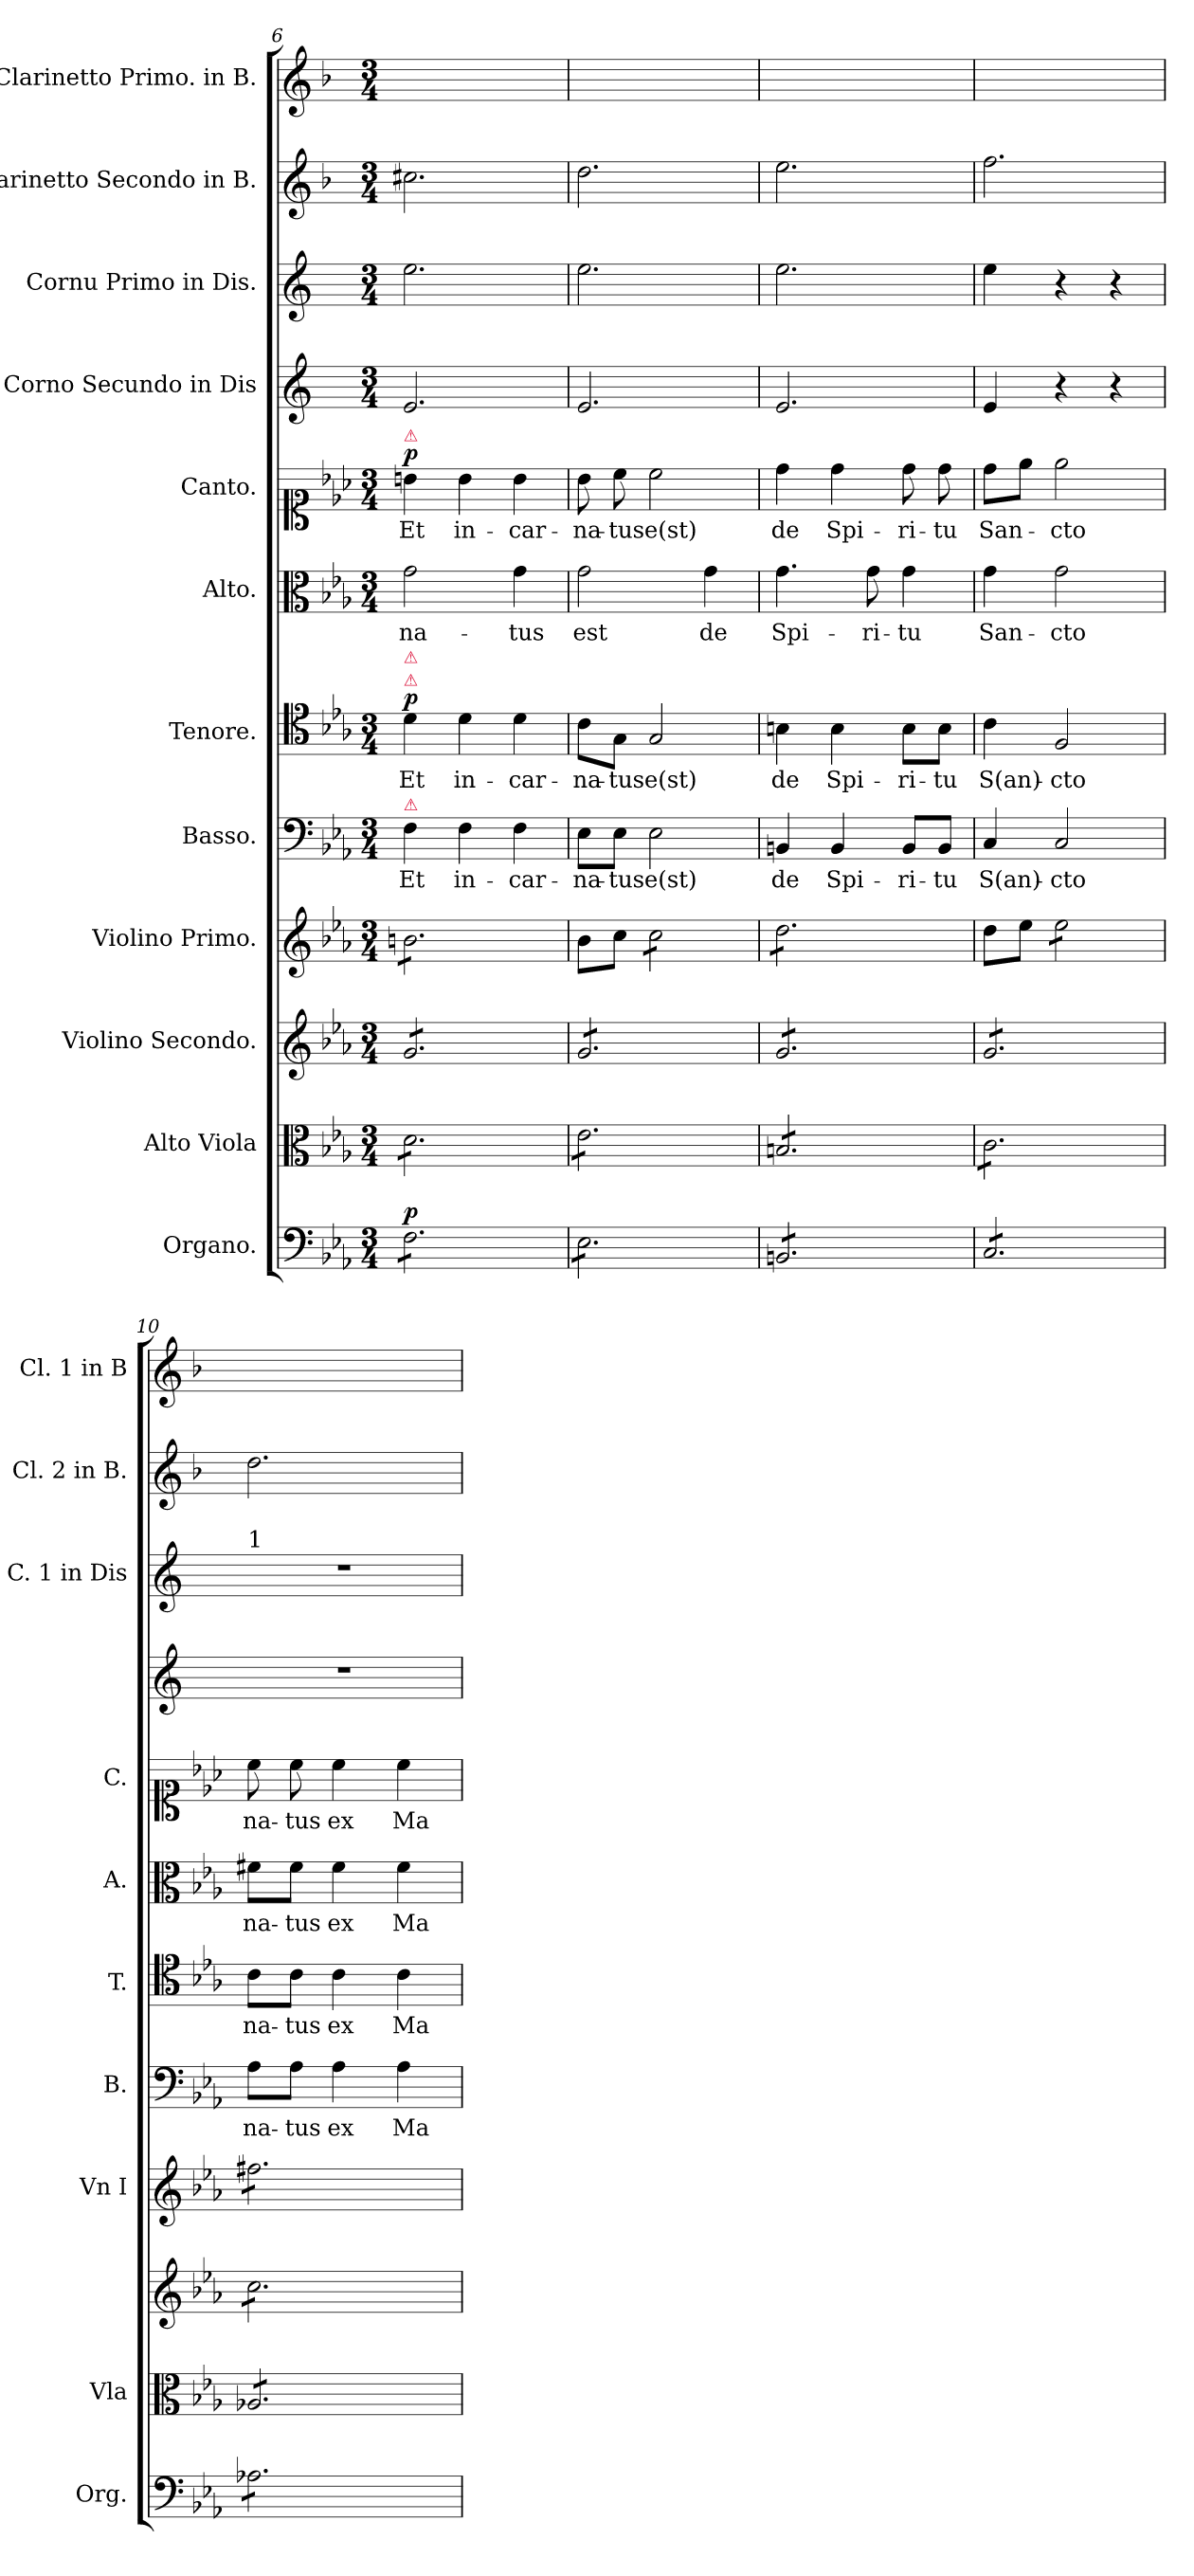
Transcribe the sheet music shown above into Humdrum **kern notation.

**kern	**dynam	**kern	**kern	**kern	**kern	**text	**kern	**text	**dynam	**kern	**text	**kern	**text	**dynam	**kern	**kern	**kern	**kern
*part12	*part12	*part11	*part10	*part9	*part8	*part8	*part7	*part7	*part7	*part6	*part6	*part5	*part5	*part5	*part4	*part3	*part2	*part1
*staff12	*staff12	*staff11	*staff10	*staff9	*staff8	*staff8	*staff7	*staff7	*staff7	*staff6	*staff6	*staff5	*staff5	*staff5	*staff4	*staff3	*staff2	*staff1
*I"Organo.	*	*I"Alto Viola	*I"Violino Secondo.	*I"Violino Primo.	*I"Basso.	*	*I"Tenore.	*	*	*I"Alto.	*	*I"Canto.	*	*	*I"Corno Secundo in Dis	*I"Cornu Primo in Dis.	*I"Clarinetto Secondo in B.	*I"Clarinetto Primo. in B.
*I'Org.	*	*I'Vla	*	*I'Vn I	*I'B.	*	*I'T.	*	*	*I'A.	*	*I'C.	*	*	*	*I'C. 1 in Dis	*I'Cl. 2 in B.	*I'Cl. 1 in B
*clefF4	*	*clefC3	*clefG2	*clefG2	*clefF4	*	*clefC4	*	*	*clefC3	*	*clefC1	*	*	*clefG2	*clefG2	*clefG2	*clefG2
*	*	*	*	*	*	*	*	*	*	*	*	*	*	*	*ITrd-2c-3	*ITrd5c9	*ITrd1c2	*ITrd1c2
*k[b-e-a-]	*	*k[b-e-a-]	*k[b-e-a-]	*k[b-e-a-]	*k[b-e-a-]	*	*k[b-e-a-]	*	*	*k[b-e-a-]	*	*k[b-e-a-]	*	*	*k[b-e-a-]	*k[b-e-a-]	*k[b-e-a-]	*k[b-e-a-]
*E-:	*	*E-:	*E-:	*E-:	*E-:	*	*E-:	*	*	*E-:	*	*E-:	*	*	*	*	*E-:	*E-:
*M3/4	*	*M3/4	*M3/4	*M3/4	*M3/4	*	*M3/4	*	*	*M3/4	*	*M3/4	*	*	*M3/4	*M3/4	*M3/4	*M3/4
=6	=6	=6	=6	=6	=6	=6	=6	=6	=6	=6	=6	=6	=6	=6	=6	=6	=6	=6
!	!	!	!	!	!	!	!	!	!	!	!	!LO:TX:a:color=crimson:t=⚠	!	!	!	!	!	!
!	!	!	!	!	!	!	!LO:TX:a:color=crimson:t=⚠	!	!	!	!	!	!	!	!	!	!	!
!	!	!	!	!	!	!	!LO:TX:a:color=crimson:t=⚠	!	!	!	!	!	!	!	!	!	!	!
!	!	!	!	!	!LO:TX:a:color=crimson:t=⚠	!	!	!	!	!	!	!	!	!	!	!	!	!
!	!	!	!	!LO:TX:Bi:t=Cres&colon;	!	!	!	!	!	!	!	!	!	!	!	!	!	!
!	!	!	!LO:TX:Bi:t=Cres&colon;	!	!	!	!	!	!	!	!	!	!	!	!	!	!	!
!	!	!LO:TX:Bi:t=Cres&colon;	!	!	!	!	!	!	!	!	!	!	!	!	!	!	!	!
!	!LO:DY:a	!	!	!	!	!	!	!	!LO:DY:a	!	!	!	!	!LO:DY:a	!	!	!	!
*tremolo	*	*	*	*	*	*	*	*	*	*	*	*	*	*	*	*	*	*
*	*	*tremolo	*	*	*	*	*	*	*	*	*	*	*	*	*	*	*	*
*	*	*	*tremolo	*	*	*	*	*	*	*	*	*	*	*	*	*	*	*
*	*	*	*	*tremolo	*	*	*	*	*	*	*	*	*	*	*	*	*	*
8F\L	p	8d\L	8g/L	8bn\L	4F\	Et	4d\	Et	p	2g\	-na-	4bn\	Et	p	2.g/	2.g\	2.bn\	2.ryy
8F\	.	8d\	8g/	8bn\	.	.	.	.	.	.	.	.	.	.	.	.	.	.
8F\	.	8d\	8g/	8bn\	4F\	in-	4d\	in-	.	.	.	4b\	in-	.	.	.	.	.
8F\	.	8d\	8g/	8bn\	.	.	.	.	.	.	.	.	.	.	.	.	.	.
8F\	.	8d\	8g/	8bn\	4F\	-car-	4d\	-car-	.	4g\	-tus	4b\	-car-	.	.	.	.	.
8F\J	.	8d\J	8g/J	8bn\J	.	.	.	.	.	.	.	.	.	.	.	.	.	.
*	*	*	*	*Xtremolo	*	*	*	*	*	*	*	*	*	*	*	*	*	*
=7	=7	=7	=7	=7	=7	=7	=7	=7	=7	=7	=7	=7	=7	=7	=7	=7	=7	=7
8E-\L	.	8e-\L	8g/L	8b-\L	8E-\L	-na-	8c\L	-na-	.	2g\	est	8b-\	-na-	.	2.g/	2.g\	2.cc\	2.ryy
8E-\	.	8e-\	8g/	8cc\J	8E-\J	-tus	8G\J	-tus	.	.	.	8cc\	-tus	.	.	.	.	.
*	*	*	*	*tremolo	*	*	*	*	*	*	*	*	*	*	*	*	*	*
8E-\	.	8e-\	8g/	8cc\L	2E-\	e(st)	2G/	e(st)	.	.	.	2cc\	e(st)	.	.	.	.	.
8E-\	.	8e-\	8g/	8cc\	.	.	.	.	.	.	.	.	.	.	.	.	.	.
8E-\	.	8e-\	8g/	8cc\	.	.	.	.	.	4g\	de	.	.	.	.	.	.	.
8E-\J	.	8e-\J	8g/J	8cc\J	.	.	.	.	.	.	.	.	.	.	.	.	.	.
=8	=8	=8	=8	=8	=8	=8	=8	=8	=8	=8	=8	=8	=8	=8	=8	=8	=8	=8
8BBn/L	.	8Bn/L	8g/L	8dd\L	4BBn/	de	4Bn\	de	.	4.g\	Spi-	4dd\	de	.	2.g/	2.g\	2.dd\	2.ryy
8BBn/	.	8Bn/	8g/	8dd\	.	.	.	.	.	.	.	.	.	.	.	.	.	.
8BBn/	.	8Bn/	8g/	8dd\	4BB/	Spi-	4B\	Spi-	.	.	.	4dd\	Spi-	.	.	.	.	.
8BBn/	.	8Bn/	8g/	8dd\	.	.	.	.	.	8g\	-ri-	.	.	.	.	.	.	.
8BBn/	.	8Bn/	8g/	8dd\	8BB/L	-ri-	8B\L	-ri-	.	4g\	-tu	8dd\	-ri-	.	.	.	.	.
8BBn/J	.	8Bn/J	8g/J	8dd\J	8BB/J	-tu	8B\J	-tu	.	.	.	8dd\	-tu	.	.	.	.	.
*	*	*	*	*Xtremolo	*	*	*	*	*	*	*	*	*	*	*	*	*	*
=9	=9	=9	=9	=9	=9	=9	=9	=9	=9	=9	=9	=9	=9	=9	=9	=9	=9	=9
8C/L	.	8c\L	8g/L	8dd\L	4C/	S(an)-	4c\	S(an)-	.	4g\	San-	8dd\L	San-	.	4g/	4g\	2.ee-\	2.ryy
8C/	.	8c\	8g/	8ee-\J	.	.	.	.	.	.	.	8ee-\J	.	.	.	.	.	.
*	*	*	*	*tremolo	*	*	*	*	*	*	*	*	*	*	*	*	*	*
8C/	.	8c\	8g/	8ee-\L	2C/	-cto	2F/	-cto	.	2g\	-cto	2ee-\	-cto	.	4r	4r	.	.
8C/	.	8c\	8g/	8ee-\	.	.	.	.	.	.	.	.	.	.	.	.	.	.
8C/	.	8c\	8g/	8ee-\	.	.	.	.	.	.	.	.	.	.	4r	4r	.	.
8C/J	.	8c\J	8g/J	8ee-\J	.	.	.	.	.	.	.	.	.	.	.	.	.	.
=10	=10	=10	=10	=10	=10	=10	=10	=10	=10	=10	=10	=10	=10	=10	=10	=10	=10	=10
!	!	!	!	!	!	!	!	!	!	!	!	!	!	!	!	!LO:TX:a:t=1	!	!
8A-X\L	.	8A-X/L	8cc\L	8ff#X\L	8A-\L	na-	8c\L	na-	.	8f#X\L	na-	8cc\	na-	.	2.r	2.r	2.cc\	2.ryy
8A-X\	.	8A-X/	8cc\	8ff#X\	8A-\J	-tus	8c\J	-tus	.	8f#\J	-tus	8cc\	-tus	.	.	.	.	.
8A-X\	.	8A-X/	8cc\	8ff#X\	4A-\	ex	4c\	ex	.	4f#\	ex	4cc\	ex	.	.	.	.	.
8A-X\	.	8A-X/	8cc\	8ff#X\	.	.	.	.	.	.	.	.	.	.	.	.	.	.
8A-X\	.	8A-X/	8cc\	8ff#X\	4A-\	Ma-	4c\	Ma-	.	4f#\	Ma-	4cc\	Ma-	.	.	.	.	.
8A-X\J	.	8A-X/J	8cc\J	8ff#X\J	.	.	.	.	.	.	.	.	.	.	.	.	.	.
*	*	*	*	*Xtremolo	*	*	*	*	*	*	*	*	*	*	*	*	*	*
*	*	*	*Xtremolo	*	*	*	*	*	*	*	*	*	*	*	*	*	*	*
*	*	*Xtremolo	*	*	*	*	*	*	*	*	*	*	*	*	*	*	*	*
*Xtremolo	*	*	*	*	*	*	*	*	*	*	*	*	*	*	*	*	*	*
=	=	=	=	=	=	=	=	=	=	=	=	=	=	=	=	=	=	=
*-	*-	*-	*-	*-	*-	*-	*-	*-	*-	*-	*-	*-	*-	*-	*-	*-	*-	*-
